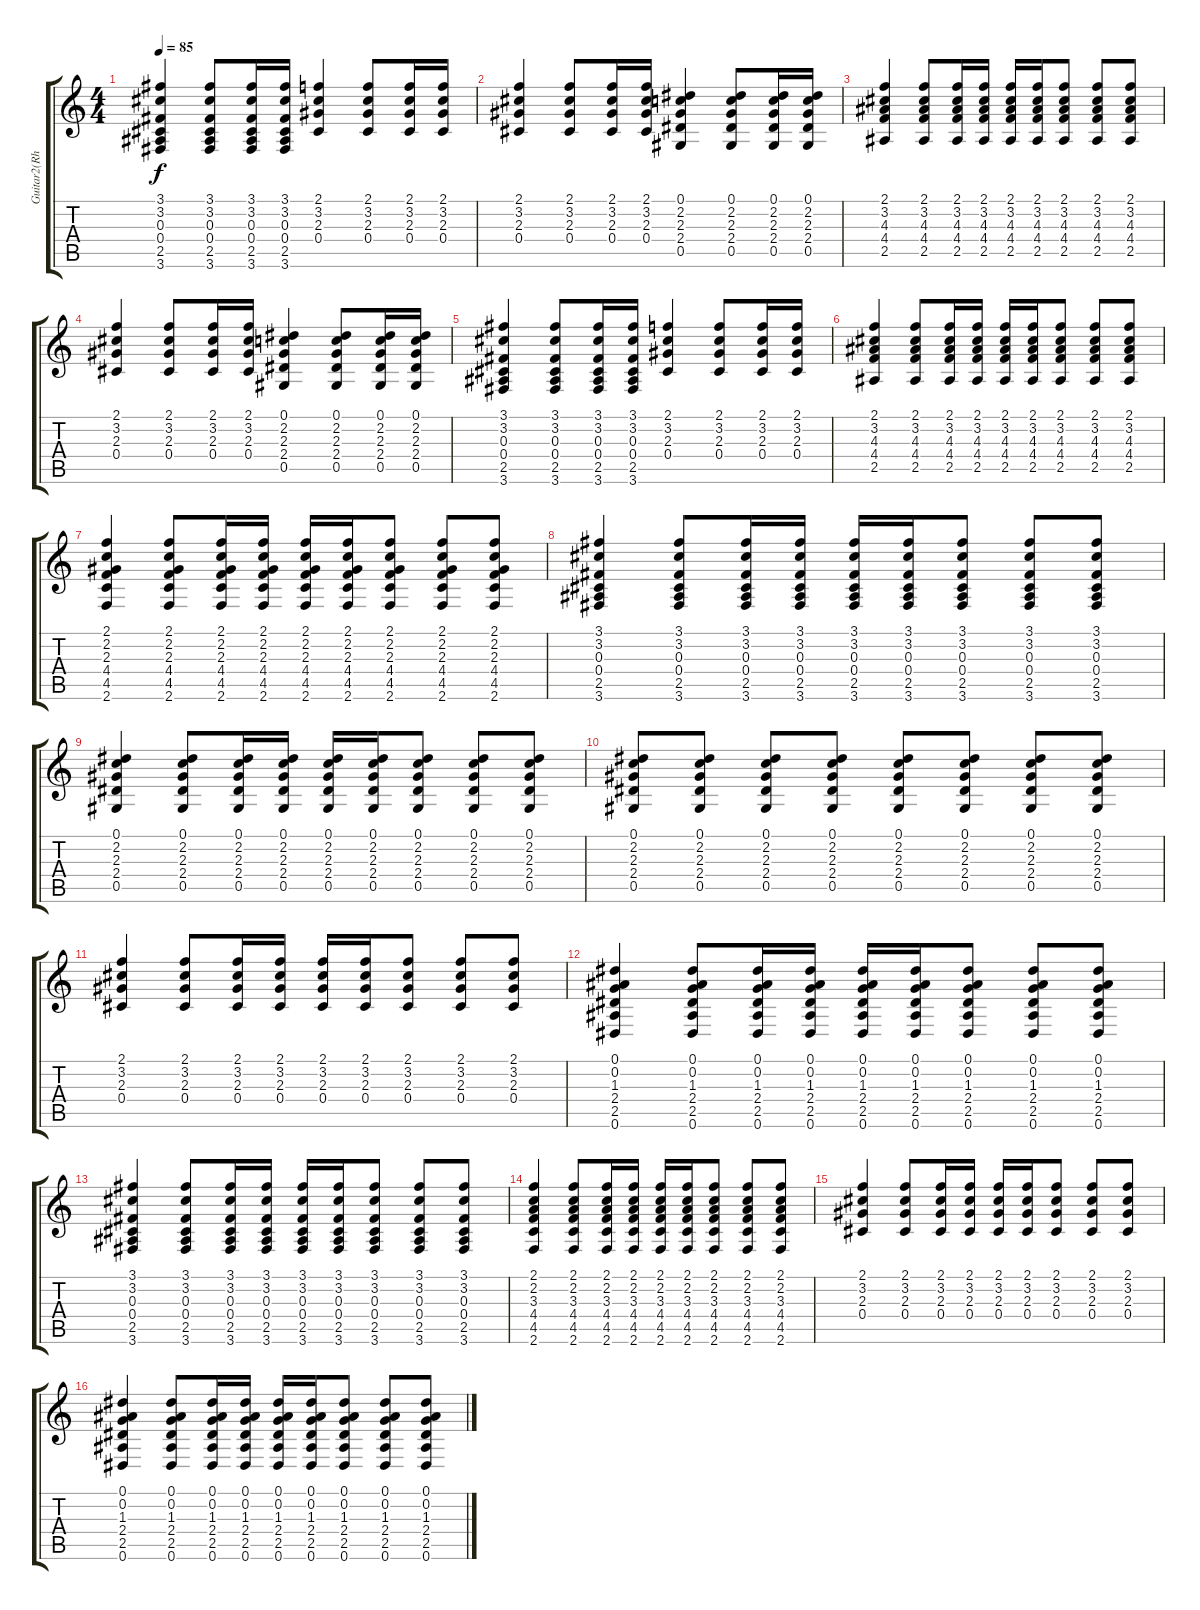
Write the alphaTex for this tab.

\track ("Guitar2(Rhythm)" "Guitar2(Rh") {instrument acousticguitarsteel}
\staff {score tabs}
\tuning (Eb4 Bb3 Gb3 Db3 Ab2 Eb2) {hide}
\ts (4 4)
\tempo 85
\clef g2
\ks c
(3.1 3.2 0.3 0.4 2.5 3.6).4{dy f} (3.1 3.2 0.3 0.4 2.5 3.6).8 (3.1 3.2 0.3 0.4 2.5 3.6).16 (3.1 3.2 0.3 0.4 2.5 3.6).16 (2.1 3.2 2.3 0.4).4 (2.1 3.2 2.3 0.4).8 (2.1 3.2 2.3 0.4).16 (2.1 3.2 2.3 0.4).16 |
(2.1 3.2 2.3 0.4).4 (2.1 3.2 2.3 0.4).8 (2.1 3.2 2.3 0.4).16 (2.1 3.2 2.3 0.4).16 (0.1 2.2 2.3 2.4 0.5).4 (0.1 2.2 2.3 2.4 0.5).8 (0.1 2.2 2.3 2.4 0.5).16 (0.1 2.2 2.3 2.4 0.5).16 |
(2.1 3.2 4.3 4.4 2.5).4 (2.1 3.2 4.3 4.4 2.5).8 (2.1 3.2 4.3 4.4 2.5).16 (2.1 3.2 4.3 4.4 2.5).16 (2.1 3.2 4.3 4.4 2.5).16 (2.1 3.2 4.3 4.4 2.5).16 (2.1 3.2 4.3 4.4 2.5).8 (2.1 3.2 4.3 4.4 2.5).8 (2.1 3.2 4.3 4.4 2.5).8 |
(2.1 3.2 2.3 0.4).4 (2.1 3.2 2.3 0.4).8 (2.1 3.2 2.3 0.4).16 (2.1 3.2 2.3 0.4).16 (0.1 2.2 2.3 2.4 0.5).4 (0.1 2.2 2.3 2.4 0.5).8 (0.1 2.2 2.3 2.4 0.5).16 (0.1 2.2 2.3 2.4 0.5).16 |
(3.1 3.2 0.3 0.4 2.5 3.6).4 (3.1 3.2 0.3 0.4 2.5 3.6).8 (3.1 3.2 0.3 0.4 2.5 3.6).16 (3.1 3.2 0.3 0.4 2.5 3.6).16 (2.1 3.2 2.3 0.4).4 (2.1 3.2 2.3 0.4).8 (2.1 3.2 2.3 0.4).16 (2.1 3.2 2.3 0.4).16 |
(2.1 3.2 4.3 4.4 2.5).4 (2.1 3.2 4.3 4.4 2.5).8 (2.1 3.2 4.3 4.4 2.5).16 (2.1 3.2 4.3 4.4 2.5).16 (2.1 3.2 4.3 4.4 2.5).16 (2.1 3.2 4.3 4.4 2.5).16 (2.1 3.2 4.3 4.4 2.5).8 (2.1 3.2 4.3 4.4 2.5).8 (2.1 3.2 4.3 4.4 2.5).8 |
(2.1 2.2 2.3 4.4 4.5 2.6).4 (2.1 2.2 2.3 4.4 4.5 2.6).8 (2.1 2.2 2.3 4.4 4.5 2.6).16 (2.1 2.2 2.3 4.4 4.5 2.6).16 (2.1 2.2 2.3 4.4 4.5 2.6).16 (2.1 2.2 2.3 4.4 4.5 2.6).16 (2.1 2.2 2.3 4.4 4.5 2.6).8 (2.1 2.2 2.3 4.4 4.5 2.6).8 (2.1 2.2 2.3 4.4 4.5 2.6).8 |
(3.1 3.2 0.3 0.4 2.5 3.6).4 (3.1 3.2 0.3 0.4 2.5 3.6).8 (3.1 3.2 0.3 0.4 2.5 3.6).16 (3.1 3.2 0.3 0.4 2.5 3.6).16 (3.1 3.2 0.3 0.4 2.5 3.6).16 (3.1 3.2 0.3 0.4 2.5 3.6).16 (3.1 3.2 0.3 0.4 2.5 3.6).8 (3.1 3.2 0.3 0.4 2.5 3.6).8 (3.1 3.2 0.3 0.4 2.5 3.6).8 |
(0.1 2.2 2.3 2.4 0.5).4 (0.1 2.2 2.3 2.4 0.5).8 (0.1 2.2 2.3 2.4 0.5).16 (0.1 2.2 2.3 2.4 0.5).16 (0.1 2.2 2.3 2.4 0.5).16 (0.1 2.2 2.3 2.4 0.5).16 (0.1 2.2 2.3 2.4 0.5).8 (0.1 2.2 2.3 2.4 0.5).8 (0.1 2.2 2.3 2.4 0.5).8 |
(0.1 2.2 2.3 2.4 0.5).8 (0.1 2.2 2.3 2.4 0.5).8 (0.1 2.2 2.3 2.4 0.5).8 (0.1 2.2 2.3 2.4 0.5).8 (0.1 2.2 2.3 2.4 0.5).8 (0.1 2.2 2.3 2.4 0.5).8 (0.1 2.2 2.3 2.4 0.5).8 (0.1 2.2 2.3 2.4 0.5).8 |
(2.1 3.2 2.3 0.4).4 (2.1 3.2 2.3 0.4).8 (2.1 3.2 2.3 0.4).16 (2.1 3.2 2.3 0.4).16 (2.1 3.2 2.3 0.4).16 (2.1 3.2 2.3 0.4).16 (2.1 3.2 2.3 0.4).8 (2.1 3.2 2.3 0.4).8 (2.1 3.2 2.3 0.4).8 |
(0.1 0.2 1.3 2.4 2.5 0.6).4 (0.1 0.2 1.3 2.4 2.5 0.6).8 (0.1 0.2 1.3 2.4 2.5 0.6).16 (0.1 0.2 1.3 2.4 2.5 0.6).16 (0.1 0.2 1.3 2.4 2.5 0.6).16 (0.1 0.2 1.3 2.4 2.5 0.6).16 (0.1 0.2 1.3 2.4 2.5 0.6).8 (0.1 0.2 1.3 2.4 2.5 0.6).8 (0.1 0.2 1.3 2.4 2.5 0.6).8 |
(3.1 3.2 0.3 0.4 2.5 3.6).4 (3.1 3.2 0.3 0.4 2.5 3.6).8 (3.1 3.2 0.3 0.4 2.5 3.6).16 (3.1 3.2 0.3 0.4 2.5 3.6).16 (3.1 3.2 0.3 0.4 2.5 3.6).16 (3.1 3.2 0.3 0.4 2.5 3.6).16 (3.1 3.2 0.3 0.4 2.5 3.6).8 (3.1 3.2 0.3 0.4 2.5 3.6).8 (3.1 3.2 0.3 0.4 2.5 3.6).8 |
(2.1 2.2 3.3 4.4 4.5 2.6).4 (2.1 2.2 3.3 4.4 4.5 2.6).8 (2.1 2.2 3.3 4.4 4.5 2.6).16 (2.1 2.2 3.3 4.4 4.5 2.6).16 (2.1 2.2 3.3 4.4 4.5 2.6).16 (2.1 2.2 3.3 4.4 4.5 2.6).16 (2.1 2.2 3.3 4.4 4.5 2.6).8 (2.1 2.2 3.3 4.4 4.5 2.6).8 (2.1 2.2 3.3 4.4 4.5 2.6).8 |
(2.1 3.2 2.3 0.4).4 (2.1 3.2 2.3 0.4).8 (2.1 3.2 2.3 0.4).16 (2.1 3.2 2.3 0.4).16 (2.1 3.2 2.3 0.4).16 (2.1 3.2 2.3 0.4).16 (2.1 3.2 2.3 0.4).8 (2.1 3.2 2.3 0.4).8 (2.1 3.2 2.3 0.4).8 |
(0.1 0.2 1.3 2.4 2.5 0.6).4 (0.1 0.2 1.3 2.4 2.5 0.6).8 (0.1 0.2 1.3 2.4 2.5 0.6).16 (0.1 0.2 1.3 2.4 2.5 0.6).16 (0.1 0.2 1.3 2.4 2.5 0.6).16 (0.1 0.2 1.3 2.4 2.5 0.6).16 (0.1 0.2 1.3 2.4 2.5 0.6).8 (0.1 0.2 1.3 2.4 2.5 0.6).8 (0.1 0.2 1.3 2.4 2.5 0.6).8
